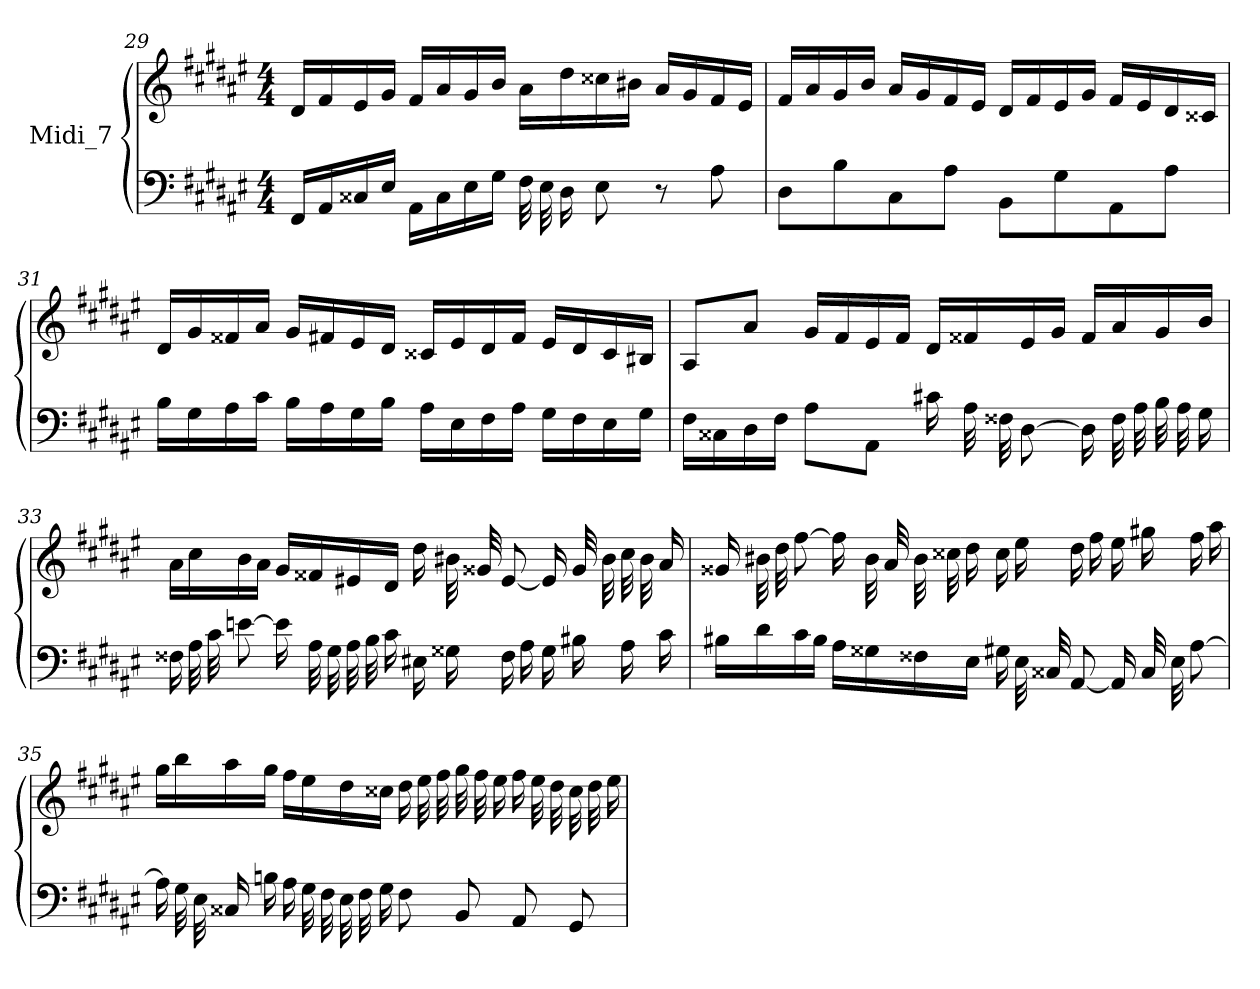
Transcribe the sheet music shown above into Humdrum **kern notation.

**kern	**kern
*part1	*part1
*staff2	*staff1
*I"Midi_7	*
!!LO:LB:g=z
*clefF4	*clefG2
*k[f#c#g#d#a#e#]	*k[f#c#g#d#a#e#]
*F#:	*F#:
*M4/4	*M4/4
=29	=29
16FF#LL	16d#LL
16AA#	16f#
16C##X	16e#
16E#JJ	16g#JJ
16AA#LL	16f#LL
16C##	16a#
16E#	16g#
16G#JJ	16bJJ
32F#LLL	16a#LL
32E#	.
16D#	16dd#
8E#J	16cc##X
.	16b#XJJ
8r	16a#LL
.	16g#
8A#	16f#
.	16e#JJ
=30	=30
8D#L	16f#LL
.	16a#
8B	16g#
.	16bJJ
8C#	16a#LL
.	16g#
8A#J	16f#
.	16e#JJ
8BBL	16d#LL
.	16f#
8G#	16e#
.	16g#JJ
8AA#	16f#LL
.	16e#
8A#J	16d#
.	16c##XJJ
!!LO:LB:g=z
=31	=31
16BLL	16d#LL
16G#	16g#
16A#	16f##X
16c#JJ	16a#JJ
16BLL	16g#LL
16A#	16f#X
16G#	16e#
16BJJ	16d#JJ
16A#LL	16c##XLL
16E#	16e#
16F#	16d#
16A#JJ	16f#JJ
16G#LL	16e#LL
16F#	16d#
16E#	16c##
16G#JJ	16B#XJJ
=32	=32
16F#LL	8A#L
16C##X	.
16D#	8a#J
16F#JJ	.
8A#L	16g#LL
.	16f#
8AA#J	16e#
.	16f#JJ
16c#XLL	16d#LL
32A#L	16f##X
32F##X	.
[8D#J	16e#
.	16g#JJ
16D#LL]	16f##LL
32F##L	16a#
32A#	.
32B	16g#
32A#	.
16G#JJ	16bJJ
!!LO:LB:g=z
=33	=33
16F##XLL	16a#LL
32A#L	16cc#
32c#	.
[8enJ	16b
.	16a#JJ
16eLL]	16g#LL
32A#L	16f##X
32G#	.
32A#	16e#X
32B	.
16c#JJ	16d#JJ
16E#XLL	16dd#LL
16G##X	32b#XL
.	32g##X
16F##	[8e#J
16A#JJ	.
16G##LL	16e#LL]
16B#X	32g##L
.	32b#
16A#	32cc#
.	32b#
16c#JJ	16a#JJ
=34	=34
16B#XLL	16g##XLL
16d#	32b#XL
.	32dd#
16c#	[8ff#J
16B#JJ	.
16A#LL	16ff#LL]
16G##X	32b#L
.	32a#
16F##X	32b#
.	32cc##X
16E#JJ	16dd#JJ
16G#XLL	16cc##LL
32E#L	16ee#
32C##X	.
[8AA#J	16dd#
.	16ff#JJ
16AA#LL]	16ee#LL
32C##L	16gg#X
32E#	.
[8A#J	16ff#
.	16aa#JJ
!!LO:LB:g=z
=35	=35
16A#LL]	16gg#LL
32G#L	16bb
32E#	.
16C##X	16aa#
16BnJJ	16gg#JJ
16A#LL	16ff#LL
32G#L	16ee#
32F#	.
32E#	16dd#
32F#	.
16G#JJ	16cc##XJJ
8F#L	16dd#LL
.	32ee#L
.	32ff#
8BB	32gg#
.	32ff#
.	16ee#JJ
8AA#	16ff#LL
.	32ee#L
.	32dd#
8GG#J	32cc##
.	32dd#
.	16ee#JJ
=	=
*-	*-
